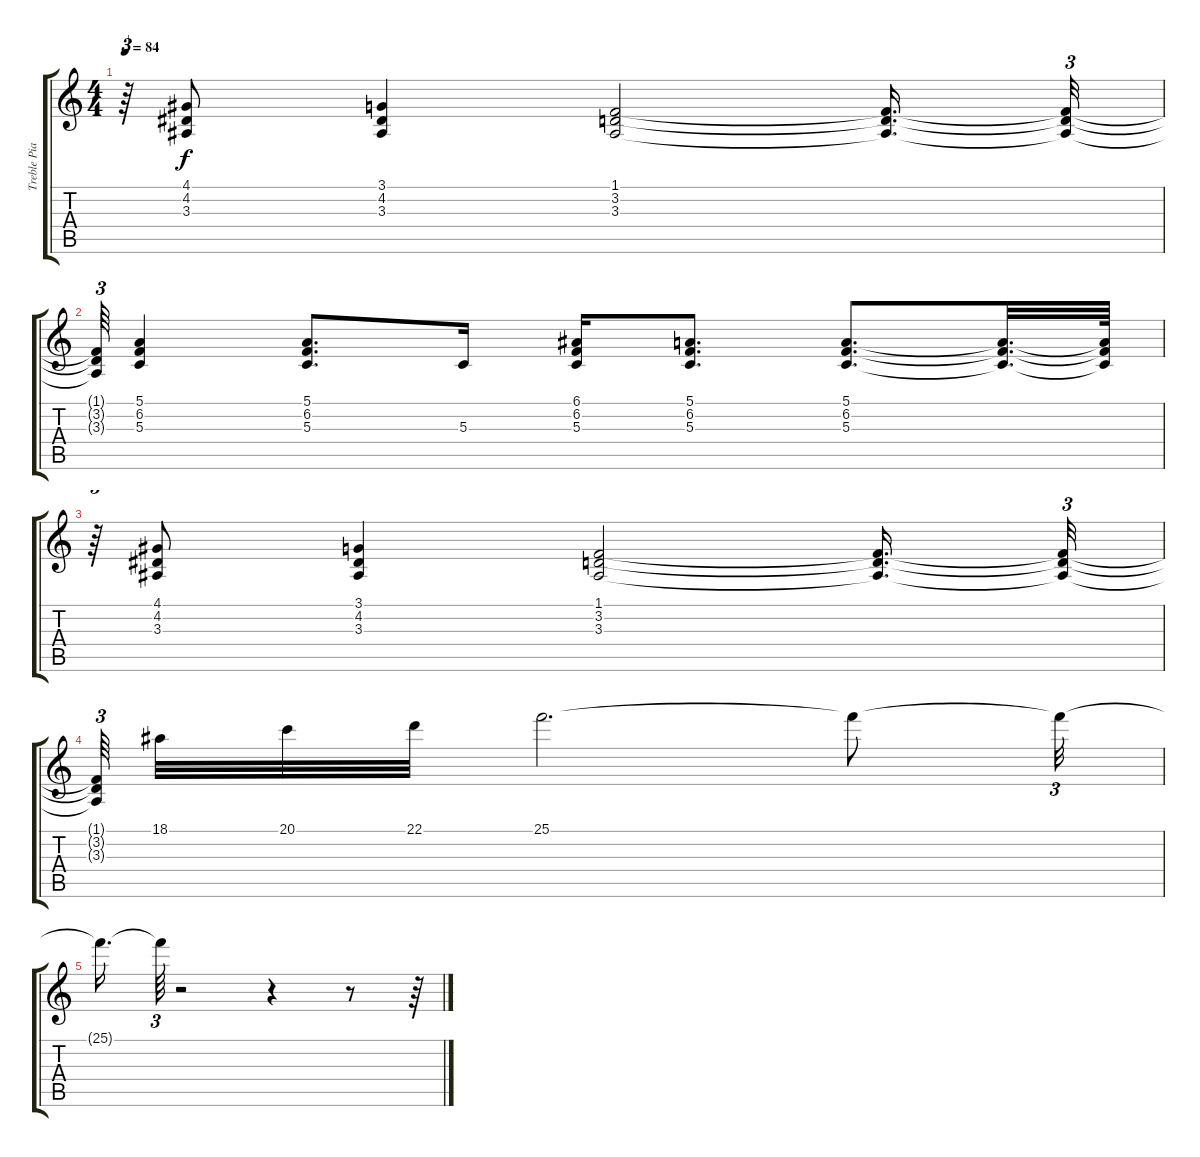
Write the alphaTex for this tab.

\track ("Treble Piano" "Treble Pia") {instrument acousticgrandpiano}
\staff {score tabs}
\tuning (E4 B3 G3 D3 A2 E2) {hide}
\ts (4 4)
\tempo 84
\clef g2
\ks c
r.64{tu (3 2) dy f} (4.1 4.2 3.3).8 (3.1 4.2 3.3).4 (1.1 3.2 3.3).2 (1.1{t} 3.2{t} 3.3{t}).16{d} (1.1{t} 3.2{t} 3.3{t}).32{tu (3 2)} |
(1.1{t} 3.2{t} 3.3{t}).64{tu (3 2)} (5.1 6.2 5.3).4 (5.1 6.2 5.3).8{d} 5.3.16 (6.1 6.2 5.3).16 (5.1 6.2 5.3).8{d} (5.1 6.2 5.3).8{d} (5.1{t} 6.2{t} 5.3{t}).32{d} (5.1{t} 6.2{t} 5.3{t}).64 |
r.64{tu (3 2)} (4.1 4.2 3.3).8 (3.1 4.2 3.3).4 (1.1 3.2 3.3).2 (1.1{t} 3.2{t} 3.3{t}).16{d} (1.1{t} 3.2{t} 3.3{t}).32{tu (3 2)} |
(1.1{t} 3.2{t} 3.3{t}).64{tu (3 2)} 18.1.32 20.1.32 22.1.32 25.1.2{d} 25.1{t}.8 25.1{t}.32{tu (3 2)} |
25.1{t}.16{d} 25.1{t}.64{tu (3 2)} r.2 r.4 r.8 r.64
